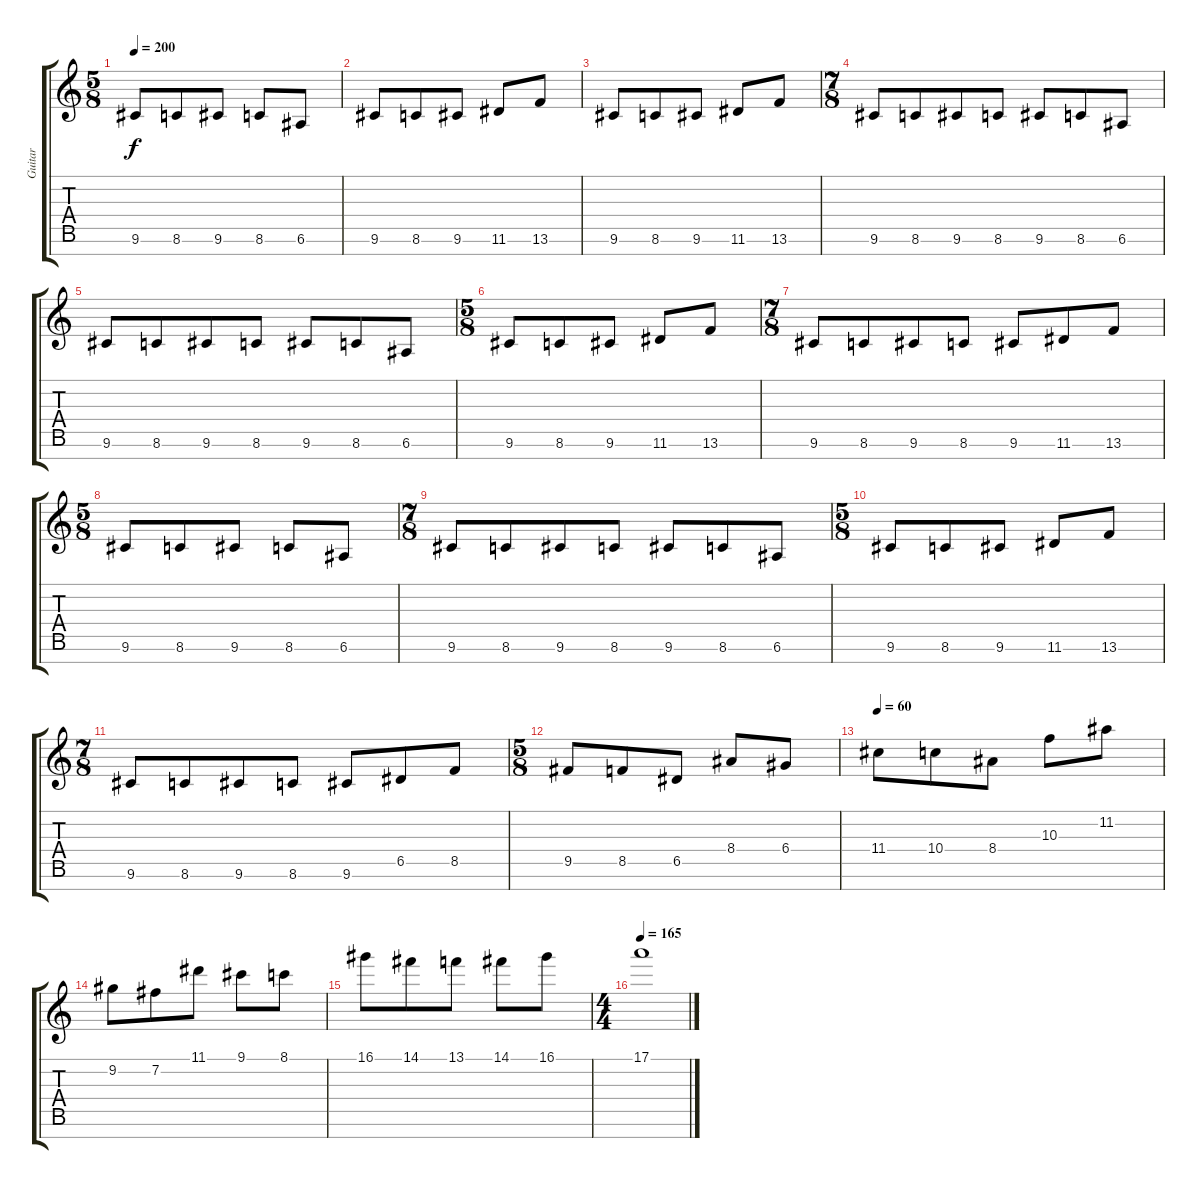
\track ("Guitar" "Guitar") {instrument distortionguitar}
\staff {score tabs}
\tuning (E4 B3 G3 D3 A2 E2 B1) {hide}
\ts (5 8)
\tempo 200
\clef g2
\ks c
9.6.8{dy f} 8.6.8 9.6.8 8.6.8 6.6.8 |
9.6.8 8.6.8 9.6.8 11.6.8 13.6.8 |
9.6.8 8.6.8 9.6.8 11.6.8 13.6.8 |
\ts (7 8)
9.6.8 8.6.8 9.6.8 8.6.8 9.6.8 8.6.8 6.6.8 |
9.6.8 8.6.8 9.6.8 8.6.8 9.6.8 8.6.8 6.6.8 |
\ts (5 8)
9.6.8 8.6.8 9.6.8 11.6.8 13.6.8 |
\ts (7 8)
9.6.8 8.6.8 9.6.8 8.6.8 9.6.8 11.6.8 13.6.8 |
\ts (5 8)
9.6.8 8.6.8 9.6.8 8.6.8 6.6.8 |
\ts (7 8)
9.6.8 8.6.8 9.6.8 8.6.8 9.6.8 8.6.8 6.6.8 |
\ts (5 8)
9.6.8 8.6.8 9.6.8 11.6.8 13.6.8 |
\ts (7 8)
9.6.8 8.6.8 9.6.8 8.6.8 9.6.8 6.5.8 8.5.8 |
\ts (5 8)
9.5.8 8.5.8 6.5.8 8.4.8 6.4.8 |
\tempo 60
11.4.8 10.4.8 8.4.8 10.3.8 11.2.8 |
9.2.8 7.2.8 11.1.8 9.1.8 8.1.8 |
16.1.8 14.1.8 13.1.8 14.1.8 16.1.8 |
\ts (4 4)
\tempo 165
17.1.1{volume 0}
